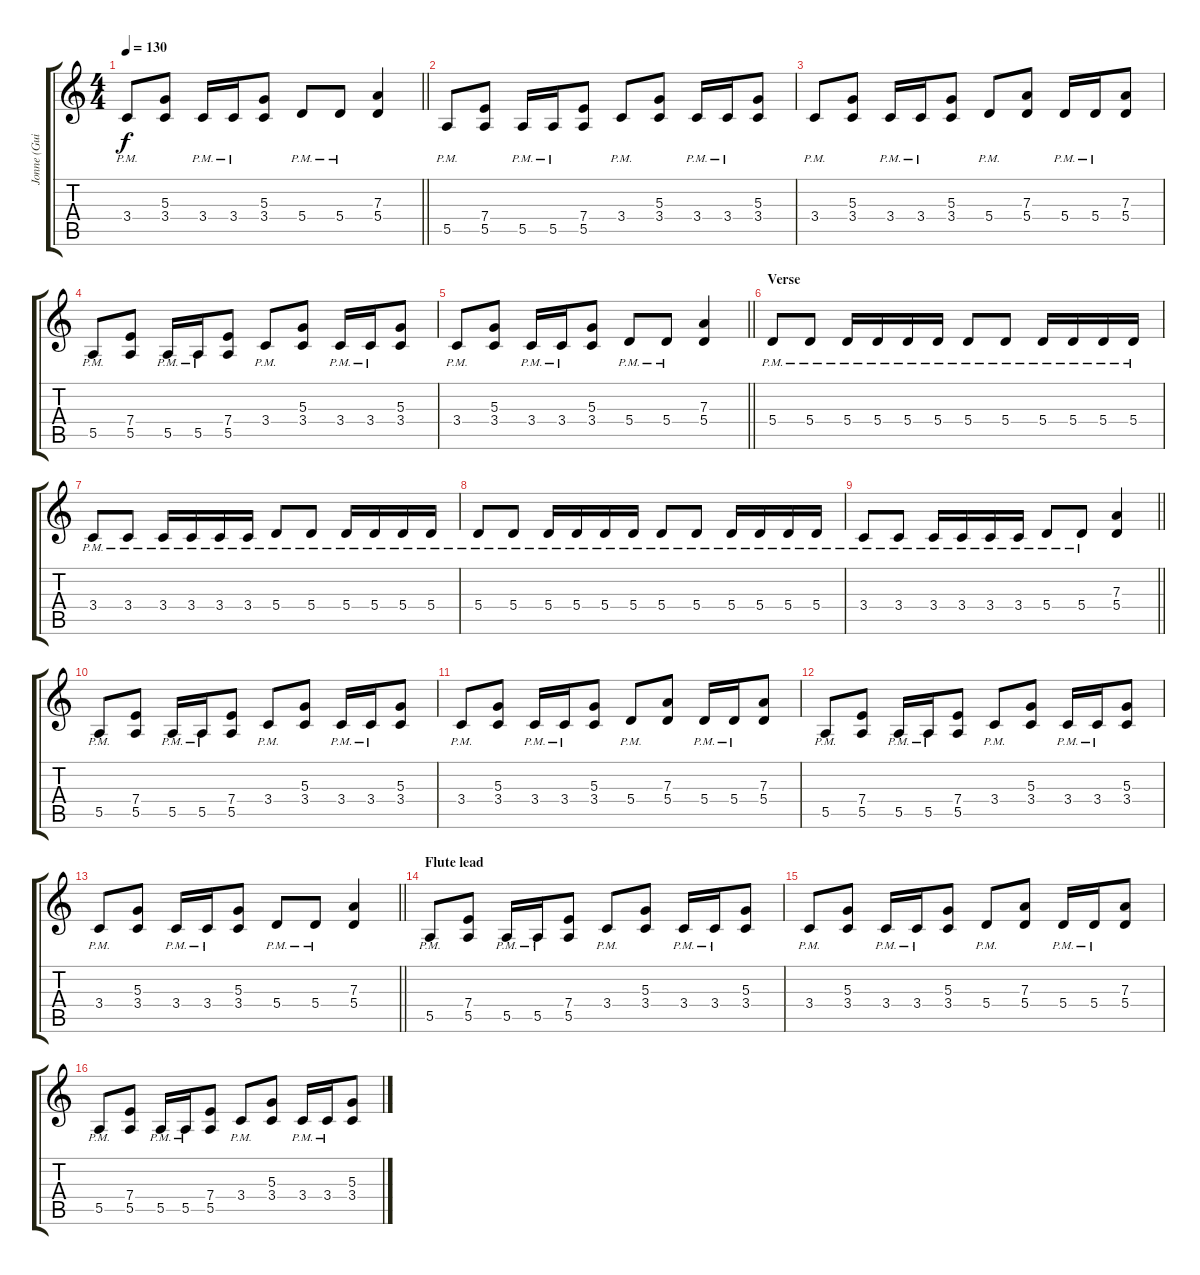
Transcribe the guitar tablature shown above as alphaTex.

\track ("Jonne (Guitar)" "Jonne (Gui") {instrument distortionguitar}
\staff {score tabs}
\tuning (B3 Gb3 D3 A2 E2 B1) {hide}
\ts (4 4)
\tempo 130
\clef g2
\barLineRight lightlight
\ks c
3.4{pm}.8{dy f} (5.3 3.4).8 3.4{pm}.16 3.4{pm}.16 (5.3 3.4).8 5.4{pm}.8 5.4{pm}.8 (7.3 5.4).4 |
\section ("" "")
5.5{pm}.8 (7.4 5.5).8 5.5{pm}.16 5.5{pm}.16 (7.4 5.5).8 3.4{pm}.8 (5.3 3.4).8 3.4{pm}.16 3.4{pm}.16 (5.3 3.4).8 |
3.4{pm}.8 (5.3 3.4).8 3.4{pm}.16 3.4{pm}.16 (5.3 3.4).8 5.4{pm}.8 (7.3 5.4).8 5.4{pm}.16 5.4{pm}.16 (7.3 5.4).8 |
5.5{pm}.8 (7.4 5.5).8 5.5{pm}.16 5.5{pm}.16 (7.4 5.5).8 3.4{pm}.8 (5.3 3.4).8 3.4{pm}.16 3.4{pm}.16 (5.3 3.4).8 |
\barLineRight lightlight
3.4{pm}.8 (5.3 3.4).8 3.4{pm}.16 3.4{pm}.16 (5.3 3.4).8 5.4{pm}.8 5.4{pm}.8 (7.3 5.4).4 |
\section ("" "Verse")
5.4{pm}.8 5.4{pm}.8 5.4{pm}.16 5.4{pm}.16 5.4{pm}.16 5.4{pm}.16 5.4{pm}.8 5.4{pm}.8 5.4{pm}.16 5.4{pm}.16 5.4{pm}.16 5.4{pm}.16 |
3.4{pm}.8 3.4{pm}.8 3.4{pm}.16 3.4{pm}.16 3.4{pm}.16 3.4{pm}.16 5.4{pm}.8 5.4{pm}.8 5.4{pm}.16 5.4{pm}.16 5.4{pm}.16 5.4{pm}.16 |
5.4{pm}.8 5.4{pm}.8 5.4{pm}.16 5.4{pm}.16 5.4{pm}.16 5.4{pm}.16 5.4{pm}.8 5.4{pm}.8 5.4{pm}.16 5.4{pm}.16 5.4{pm}.16 5.4{pm}.16 |
\barLineRight lightlight
3.4{pm}.8 3.4{pm}.8 3.4{pm}.16 3.4{pm}.16 3.4{pm}.16 3.4{pm}.16 5.4{pm}.8 5.4{pm}.8 (7.3 5.4).4 |
\section ("" "")
5.5{pm}.8 (7.4 5.5).8 5.5{pm}.16 5.5{pm}.16 (7.4 5.5).8 3.4{pm}.8 (5.3 3.4).8 3.4{pm}.16 3.4{pm}.16 (5.3 3.4).8 |
3.4{pm}.8 (5.3 3.4).8 3.4{pm}.16 3.4{pm}.16 (5.3 3.4).8 5.4{pm}.8 (7.3 5.4).8 5.4{pm}.16 5.4{pm}.16 (7.3 5.4).8 |
5.5{pm}.8 (7.4 5.5).8 5.5{pm}.16 5.5{pm}.16 (7.4 5.5).8 3.4{pm}.8 (5.3 3.4).8 3.4{pm}.16 3.4{pm}.16 (5.3 3.4).8 |
\barLineRight lightlight
3.4{pm}.8 (5.3 3.4).8 3.4{pm}.16 3.4{pm}.16 (5.3 3.4).8 5.4{pm}.8 5.4{pm}.8 (7.3 5.4).4 |
\section ("" "Flute lead")
5.5{pm}.8 (7.4 5.5).8 5.5{pm}.16 5.5{pm}.16 (7.4 5.5).8 3.4{pm}.8 (5.3 3.4).8 3.4{pm}.16 3.4{pm}.16 (5.3 3.4).8 |
3.4{pm}.8 (5.3 3.4).8 3.4{pm}.16 3.4{pm}.16 (5.3 3.4).8 5.4{pm}.8 (7.3 5.4).8 5.4{pm}.16 5.4{pm}.16 (7.3 5.4).8 |
5.5{pm}.8 (7.4 5.5).8 5.5{pm}.16 5.5{pm}.16 (7.4 5.5).8 3.4{pm}.8 (5.3 3.4).8 3.4{pm}.16 3.4{pm}.16 (5.3 3.4).8
